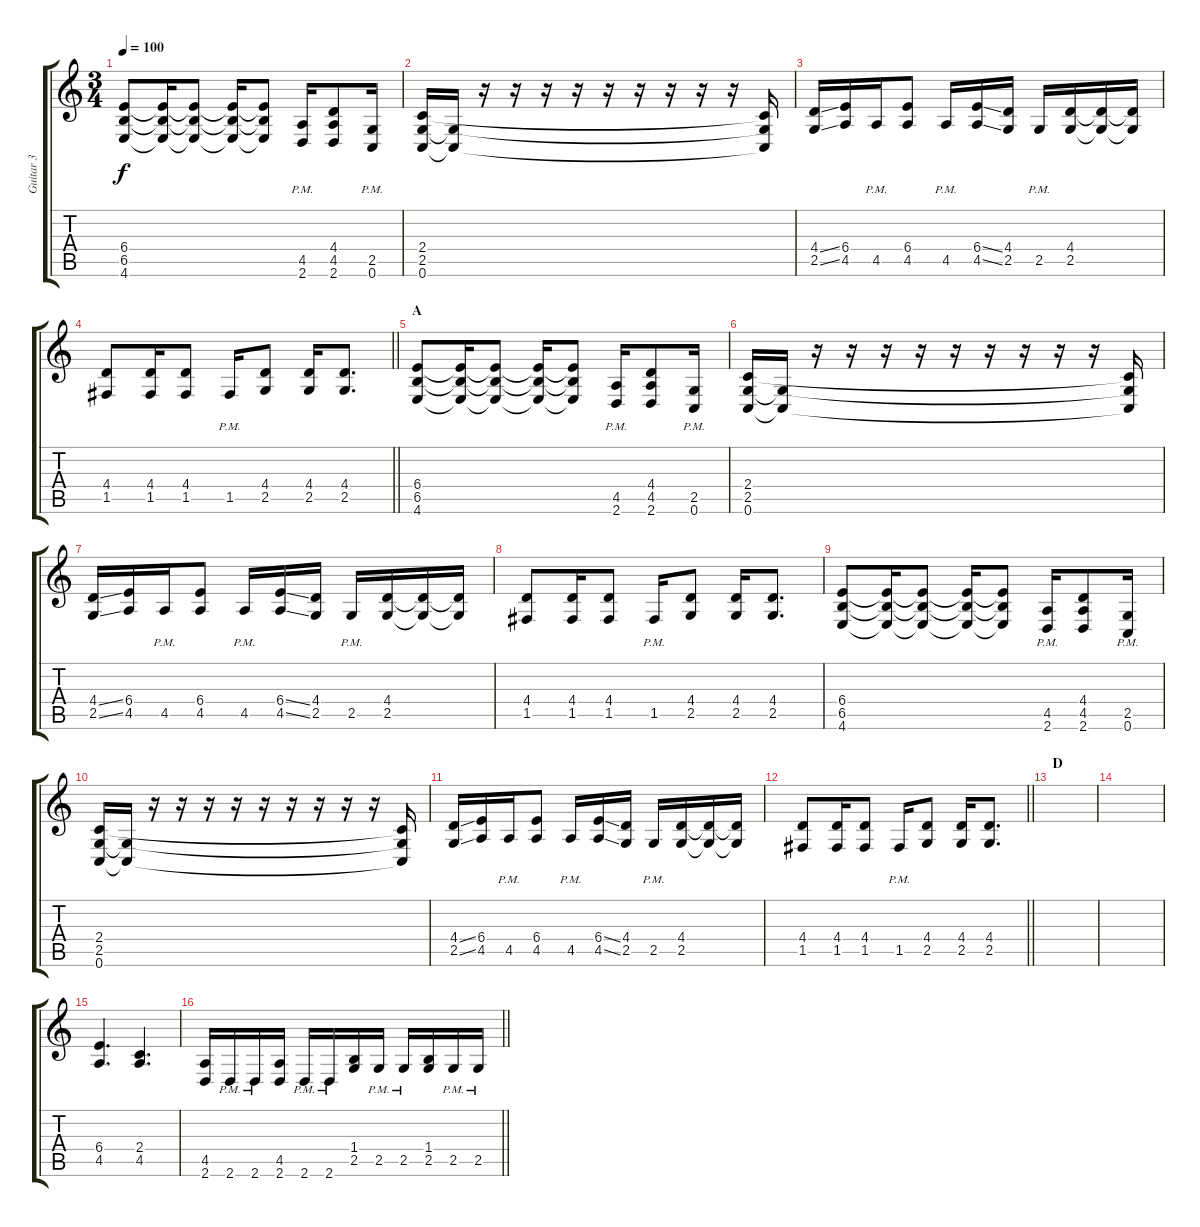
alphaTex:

\track ("Guitar 3" "Guitar 3") {instrument overdrivenguitar}
\staff {score tabs}
\tuning (C4 G3 Eb3 Bb2 F2 C2) {hide}
\ts (3 4)
\tempo 100
\clef g2
\ks c
(6.4 6.5 4.6).8{dy f} (6.4{t} 6.5{t} 4.6{t}).16 (6.4{t} 6.5{t} 4.6{t}).8 (6.4{t} 6.5{t} 4.6{t}).16 (6.4{t} 6.5{t} 4.6{t}).8 (4.5{pm} 2.6{pm}).16 (4.4 4.5 2.6).8 (2.5 0.6{pm}).16 |
(2.4 2.5 0.6).16 (2.5{t} 0.6{t}).16 r.16 r.16 r.16 r.16 r.16 r.16 r.16 r.16 r.16 (2.4{t} 2.5{t} 0.6{t}).16 |
(4.4{ss} 2.5{ss}).16 (6.4 4.5).16 4.5{pm}.16 (6.4 4.5).8 4.5{pm}.16 (6.4{ss} 4.5{ss}).16 (4.4 2.5).16 2.5{pm}.16 (4.4 2.5).16 (4.4{t} 2.5{t}).16 (4.4{t} 2.5{t}).16 |
\barLineRight lightlight
(4.4 1.5).8 (4.4 1.5).16 (4.4 1.5).8 1.5{pm}.16 (4.4 2.5).8 (4.4 2.5).16 (4.4 2.5).8{d} |
\section ("" "A")
(6.4 6.5 4.6).8 (6.4{t} 6.5{t} 4.6{t}).16 (6.4{t} 6.5{t} 4.6{t}).8 (6.4{t} 6.5{t} 4.6{t}).16 (6.4{t} 6.5{t} 4.6{t}).8 (4.5{pm} 2.6{pm}).16 (4.4 4.5 2.6).8 (2.5 0.6{pm}).16 |
(2.4 2.5 0.6).16 (2.5{t} 0.6{t}).16 r.16 r.16 r.16 r.16 r.16 r.16 r.16 r.16 r.16 (2.4{t} 2.5{t} 0.6{t}).16 |
(4.4{ss} 2.5{ss}).16 (6.4 4.5).16 4.5{pm}.16 (6.4 4.5).8 4.5{pm}.16 (6.4{ss} 4.5{ss}).16 (4.4 2.5).16 2.5{pm}.16 (4.4 2.5).16 (4.4{t} 2.5{t}).16 (4.4{t} 2.5{t}).16 |
(4.4 1.5).8 (4.4 1.5).16 (4.4 1.5).8 1.5{pm}.16 (4.4 2.5).8 (4.4 2.5).16 (4.4 2.5).8{d} |
(6.4 6.5 4.6).8 (6.4{t} 6.5{t} 4.6{t}).16 (6.4{t} 6.5{t} 4.6{t}).8 (6.4{t} 6.5{t} 4.6{t}).16 (6.4{t} 6.5{t} 4.6{t}).8 (4.5{pm} 2.6{pm}).16 (4.4 4.5 2.6).8 (2.5 0.6{pm}).16 |
(2.4 2.5 0.6).16 (2.5{t} 0.6{t}).16 r.16 r.16 r.16 r.16 r.16 r.16 r.16 r.16 r.16 (2.4{t} 2.5{t} 0.6{t}).16 |
(4.4{ss} 2.5{ss}).16 (6.4 4.5).16 4.5{pm}.16 (6.4 4.5).8 4.5{pm}.16 (6.4{ss} 4.5{ss}).16 (4.4 2.5).16 2.5{pm}.16 (4.4 2.5).16 (4.4{t} 2.5{t}).16 (4.4{t} 2.5{t}).16 |
\barLineRight lightlight
(4.4 1.5).8 (4.4 1.5).16 (4.4 1.5).8 1.5{pm}.16 (4.4 2.5).8 (4.4 2.5).16 (4.4 2.5).8{d} |
\section ("" "D")
|
|
(6.4 4.5).4{d} (2.4 4.5).4{d} |
\barLineRight lightlight
(4.5 2.6).16 2.6{pm}.16 2.6{pm}.16 (4.5 2.6).16 2.6{pm}.16 2.6{pm}.16 (1.4 2.5).16 2.5{pm}.16 2.5{pm}.16 (1.4 2.5).16 2.5{pm}.16 2.5{pm}.16
